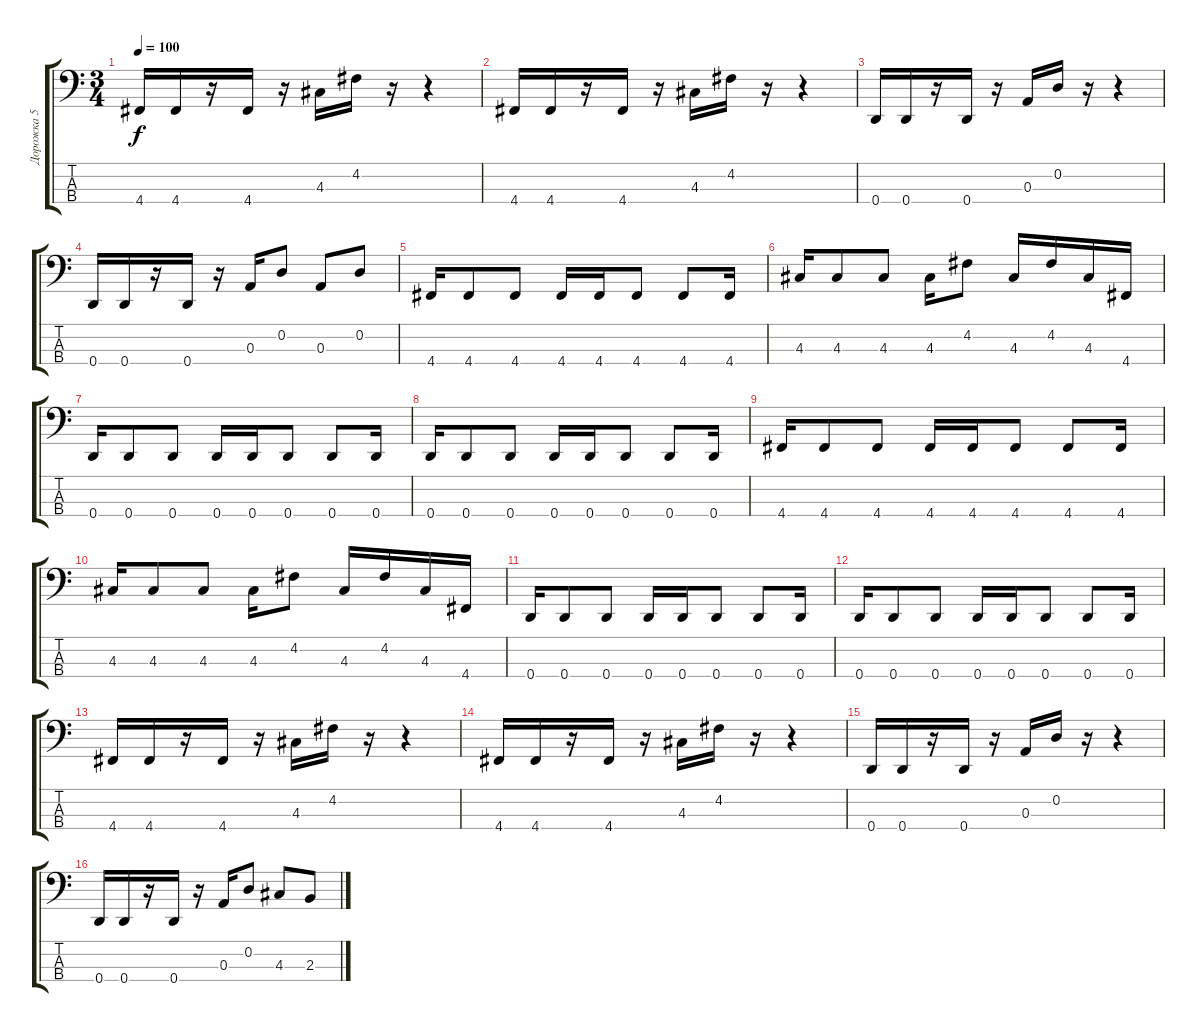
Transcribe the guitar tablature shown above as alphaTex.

\track ("Дорожка 5" "Дорожка 5") {instrument electricbassfinger}
\staff {score tabs}
\tuning (G2 D2 A1 D1) {hide}
\ts (3 4)
\tempo 100
\clef f4
\ks c
4.4.16{dy f} 4.4.16 r.16 4.4.16 r.16 4.3.16 4.2.16 r.16 r.4 |
4.4.16 4.4.16 r.16 4.4.16 r.16 4.3.16 4.2.16 r.16 r.4 |
0.4.16 0.4.16 r.16 0.4.16 r.16 0.3.16 0.2.16 r.16 r.4 |
0.4.16 0.4.16 r.16 0.4.16 r.16 0.3.16 0.2.8 0.3.8 0.2.8 |
4.4.16 4.4.8 4.4.8 4.4.16 4.4.16 4.4.8 4.4.8 4.4.16 |
4.3.16 4.3.8 4.3.8 4.3.16 4.2.8 4.3.16 4.2.16 4.3.16 4.4.16 |
0.4.16 0.4.8 0.4.8 0.4.16 0.4.16 0.4.8 0.4.8 0.4.16 |
0.4.16 0.4.8 0.4.8 0.4.16 0.4.16 0.4.8 0.4.8 0.4.16 |
4.4.16 4.4.8 4.4.8 4.4.16 4.4.16 4.4.8 4.4.8 4.4.16 |
4.3.16 4.3.8 4.3.8 4.3.16 4.2.8 4.3.16 4.2.16 4.3.16 4.4.16 |
0.4.16 0.4.8 0.4.8 0.4.16 0.4.16 0.4.8 0.4.8 0.4.16 |
0.4.16 0.4.8 0.4.8 0.4.16 0.4.16 0.4.8 0.4.8 0.4.16 |
4.4.16 4.4.16 r.16 4.4.16 r.16 4.3.16 4.2.16 r.16 r.4 |
4.4.16 4.4.16 r.16 4.4.16 r.16 4.3.16 4.2.16 r.16 r.4 |
0.4.16 0.4.16 r.16 0.4.16 r.16 0.3.16 0.2.16 r.16 r.4 |
0.4.16 0.4.16 r.16 0.4.16 r.16 0.3.16 0.2.8 4.3.8 2.3.8
